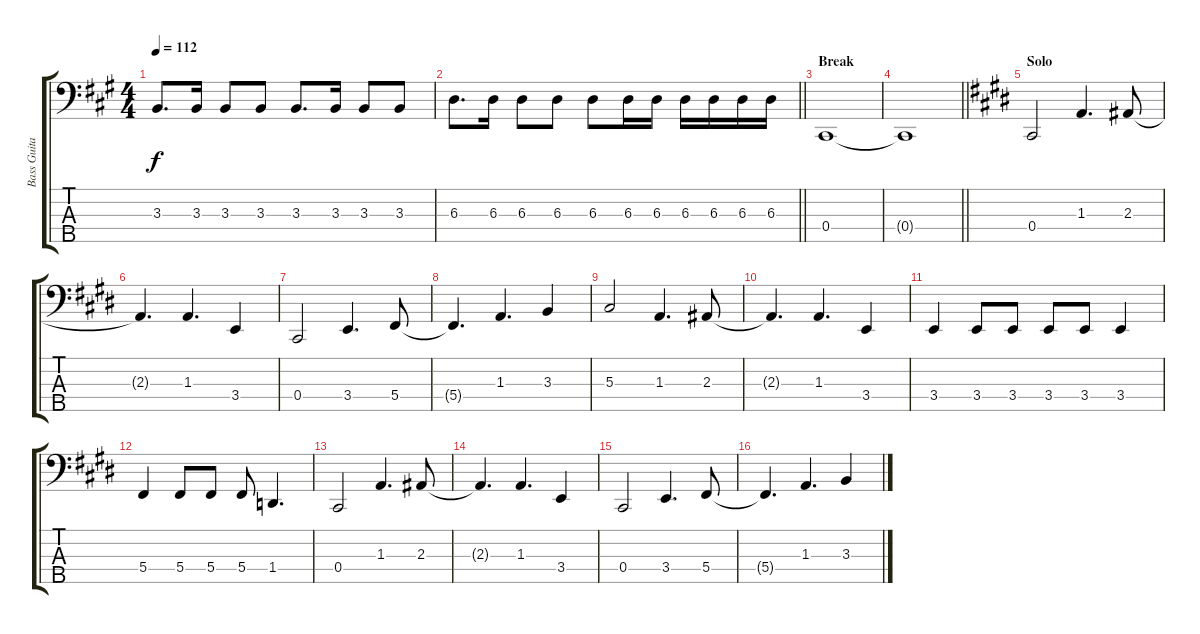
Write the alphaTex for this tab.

\track ("Bass Guitar" "Bass Guita") {instrument electricbassfinger}
\staff {score tabs}
\tuning (Gb2 Db2 Ab1 Db1 Bb0) {hide}
\ts (4 4)
\tempo 112
\clef f4
\ks a
3.3.8{d dy f} 3.3.16 3.3.8 3.3.8 3.3.8{d} 3.3.16 3.3.8 3.3.8 |
\barLineRight lightlight
6.3.8{d} 6.3.16 6.3.8 6.3.8 6.3.8 6.3.16 6.3.16 6.3.16 6.3.16 6.3.16 6.3.16 |
\section ("" "Break")
0.4.1 |
\barLineRight lightlight
0.4{t}.1 |
\section ("" "Solo")
\ks e
0.4.2 1.3.4{d} 2.3.8 |
2.3{t}.4{d} 1.3.4{d} 3.4.4 |
0.4.2 3.4.4{d} 5.4.8 |
5.4{t}.4{d} 1.3.4{d} 3.3.4 |
5.3.2 1.3.4{d} 2.3.8 |
2.3{t}.4{d} 1.3.4{d} 3.4.4 |
3.4.4 3.4.8 3.4.8 3.4.8 3.4.8 3.4.4 |
5.4.4 5.4.8 5.4.8 5.4.8 1.4.4{d} |
0.4.2 1.3.4{d} 2.3.8 |
2.3{t}.4{d} 1.3.4{d} 3.4.4 |
0.4.2 3.4.4{d} 5.4.8 |
5.4{t}.4{d} 1.3.4{d} 3.3.4
